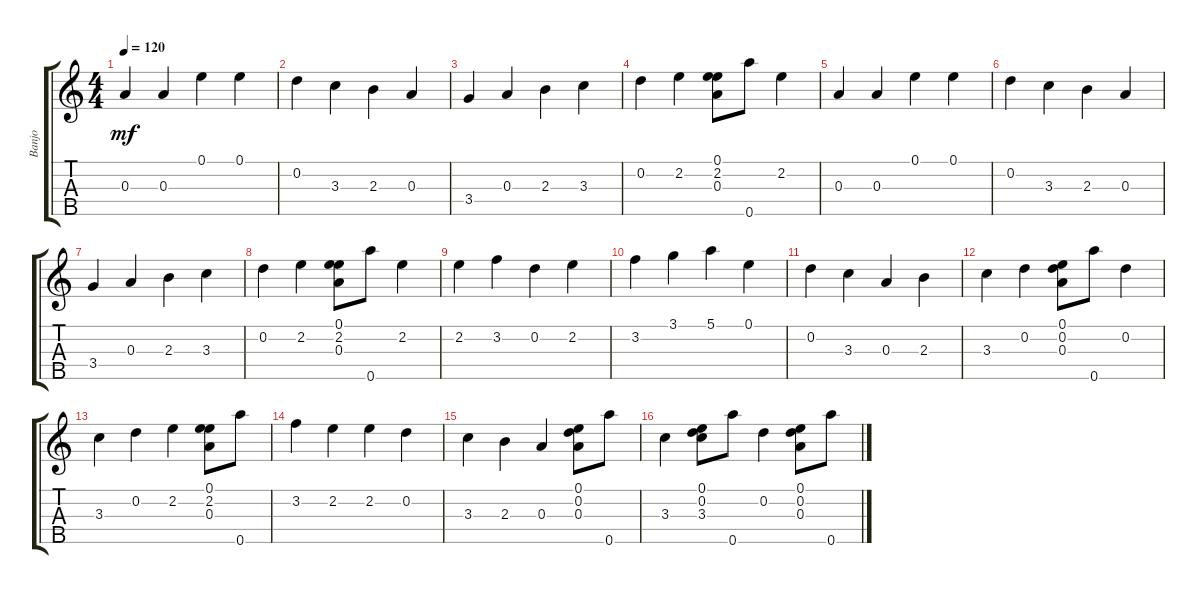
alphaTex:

\track ("Banjo" "Banjo") {instrument banjo}
\staff {score tabs}
\tuning (E4 D4 A3 E3 A4) {hide}
\displaytranspose 12
\ts (4 4)
\tempo 120
\clef g2
\ks c
0.3.4{dy mf instrument banjo} 0.3.4 0.1.4 0.1.4 |
0.2.4 3.3.4 2.3.4 0.3.4 |
3.4.4 0.3.4 2.3.4 3.3.4 |
0.2.4 2.2.4 (0.1 2.2 0.3).8 0.5.8 2.2.4 |
0.3.4 0.3.4 0.1.4 0.1.4 |
0.2.4 3.3.4 2.3.4 0.3.4 |
3.4.4 0.3.4 2.3.4 3.3.4 |
0.2.4 2.2.4 (0.1 2.2 0.3).8 0.5.8 2.2.4 |
2.2.4 3.2.4 0.2.4 2.2.4 |
3.2.4 3.1.4 5.1.4 0.1.4 |
0.2.4 3.3.4 0.3.4 2.3.4 |
3.3.4 0.2.4 (0.1 0.2 0.3).8 0.5.8 0.2.4 |
3.3.4 0.2.4 2.2.4 (0.1 2.2 0.3).8 0.5.8 |
3.2.4 2.2.4 2.2.4 0.2.4 |
3.3.4 2.3.4 0.3.4 (0.1 0.2 0.3).8 0.5.8 |
3.3.4 (0.1 0.2 3.3).8 0.5.8 0.2.4 (0.1 0.2 0.3).8 0.5.8
